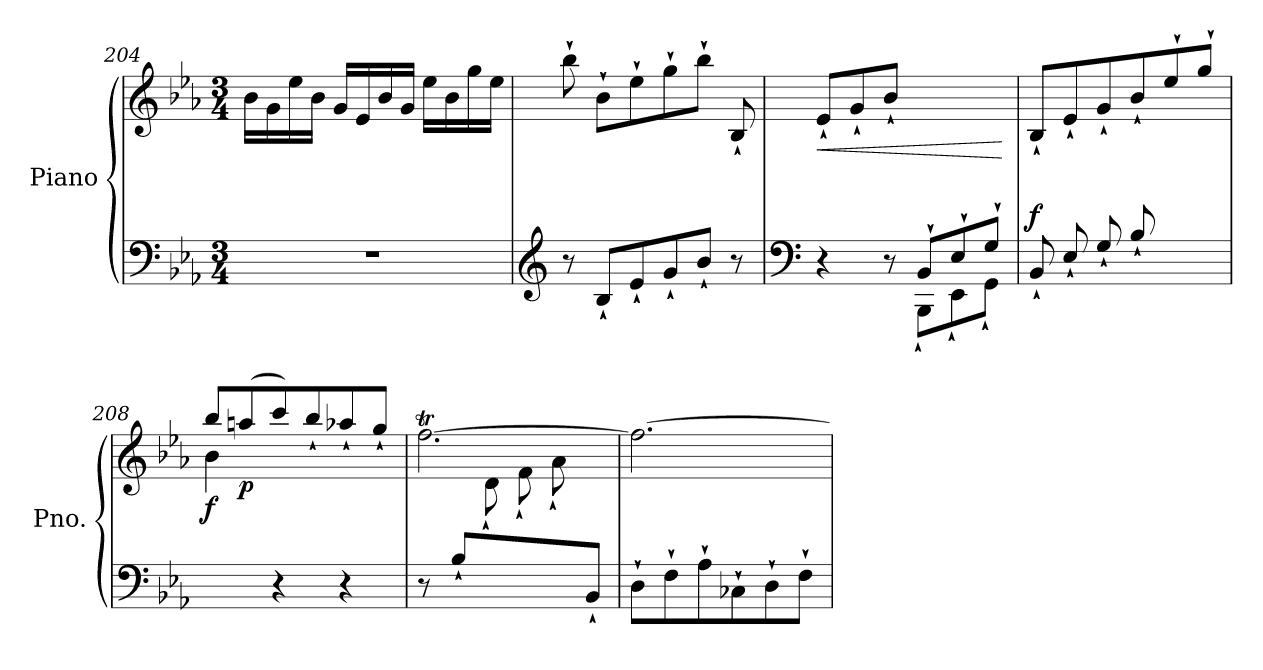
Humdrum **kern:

**kern	**kern	**dynam
*part1	*part1	*part1
*staff2	*staff1	*staff1/2
*I"Piano	*	*
*I'Pno.	*	*
*clefF4	*clefG2	*
*k[b-e-a-]	*k[b-e-a-]	*
*M3/4	*M3/4	*
=204	=204	=204
2.r	16b-\LL	.
.	16g\	.
.	16ee-\	.
.	16b-\JJ	.
.	16g/LL	.
.	16e-/	.
.	16b-/	.
.	16g/JJ	.
.	16ee-\LL	.
.	16b-\	.
.	16gg\	.
.	16ee-\JJ	.
=205	=205	=205
*clefG2	*	*
8r	8bb-`\	.
8B-`/L	8b-`\L	.
8e-`/	8ee-`\	.
8g`/	8gg`\	.
8b-`/J	8bb-`\J	.
8r	8B-`/	.
!!LO:LB:g=z
=206	=206	=206
*clefF4	*	*
*^	*	*
!	!	!	!LO:HP:b
4.ryy	4r	8e-`/L	<
.	.	8g`/	.
.	8r	8b-`/J	.
8BB-`/L	8BBB-`\L	4.ryy	.
8E-`/	8EE-`\	.	.
8G`/J	8GG`\J	.	.
*v	*v	*	*
.	.	[
=207	=207	=207
*	*^	*
!	!	!	!LO:DY:b
8BB-`/L	8B-`/L	2ryy	f
8E-`/	8e-`/	.	.
8G`/	8g`/	.	.
8B-`/	8b-`/	.	.
4ryy	8ee-`/	8e-`\	.
.	8gg`/J	8g`\J	.
=208	=208	=208	=208
!	!	!	!LO:DY:b
4ryy	8bb-/L	4b-\	f
!	!	!	!LO:DY:b
.	(>8aan/	.	p
4r	8ccc/)	2ryy	.
.	8bb-`/	.	.
4r	8aa-X`/	.	.
.	8gg`/J	.	.
=209	=209	=209	=209
8r	[2.ffT\	4ryy	.
8B-`/L	.	.	.
4.ryy	.	8d`\	.
.	.	8f`\	.
.	.	8a-`\	.
8BB-`/J	.	8ryy	.
*	*v	*v	*
=210	=210	=210
8D`\L	2.ff\_	.
8F`\	.	.
8A-`\	.	.
8C-X`\	.	.
8D`\	.	.
8F`\J	.	.
=	=	=
*-	*-	*-
